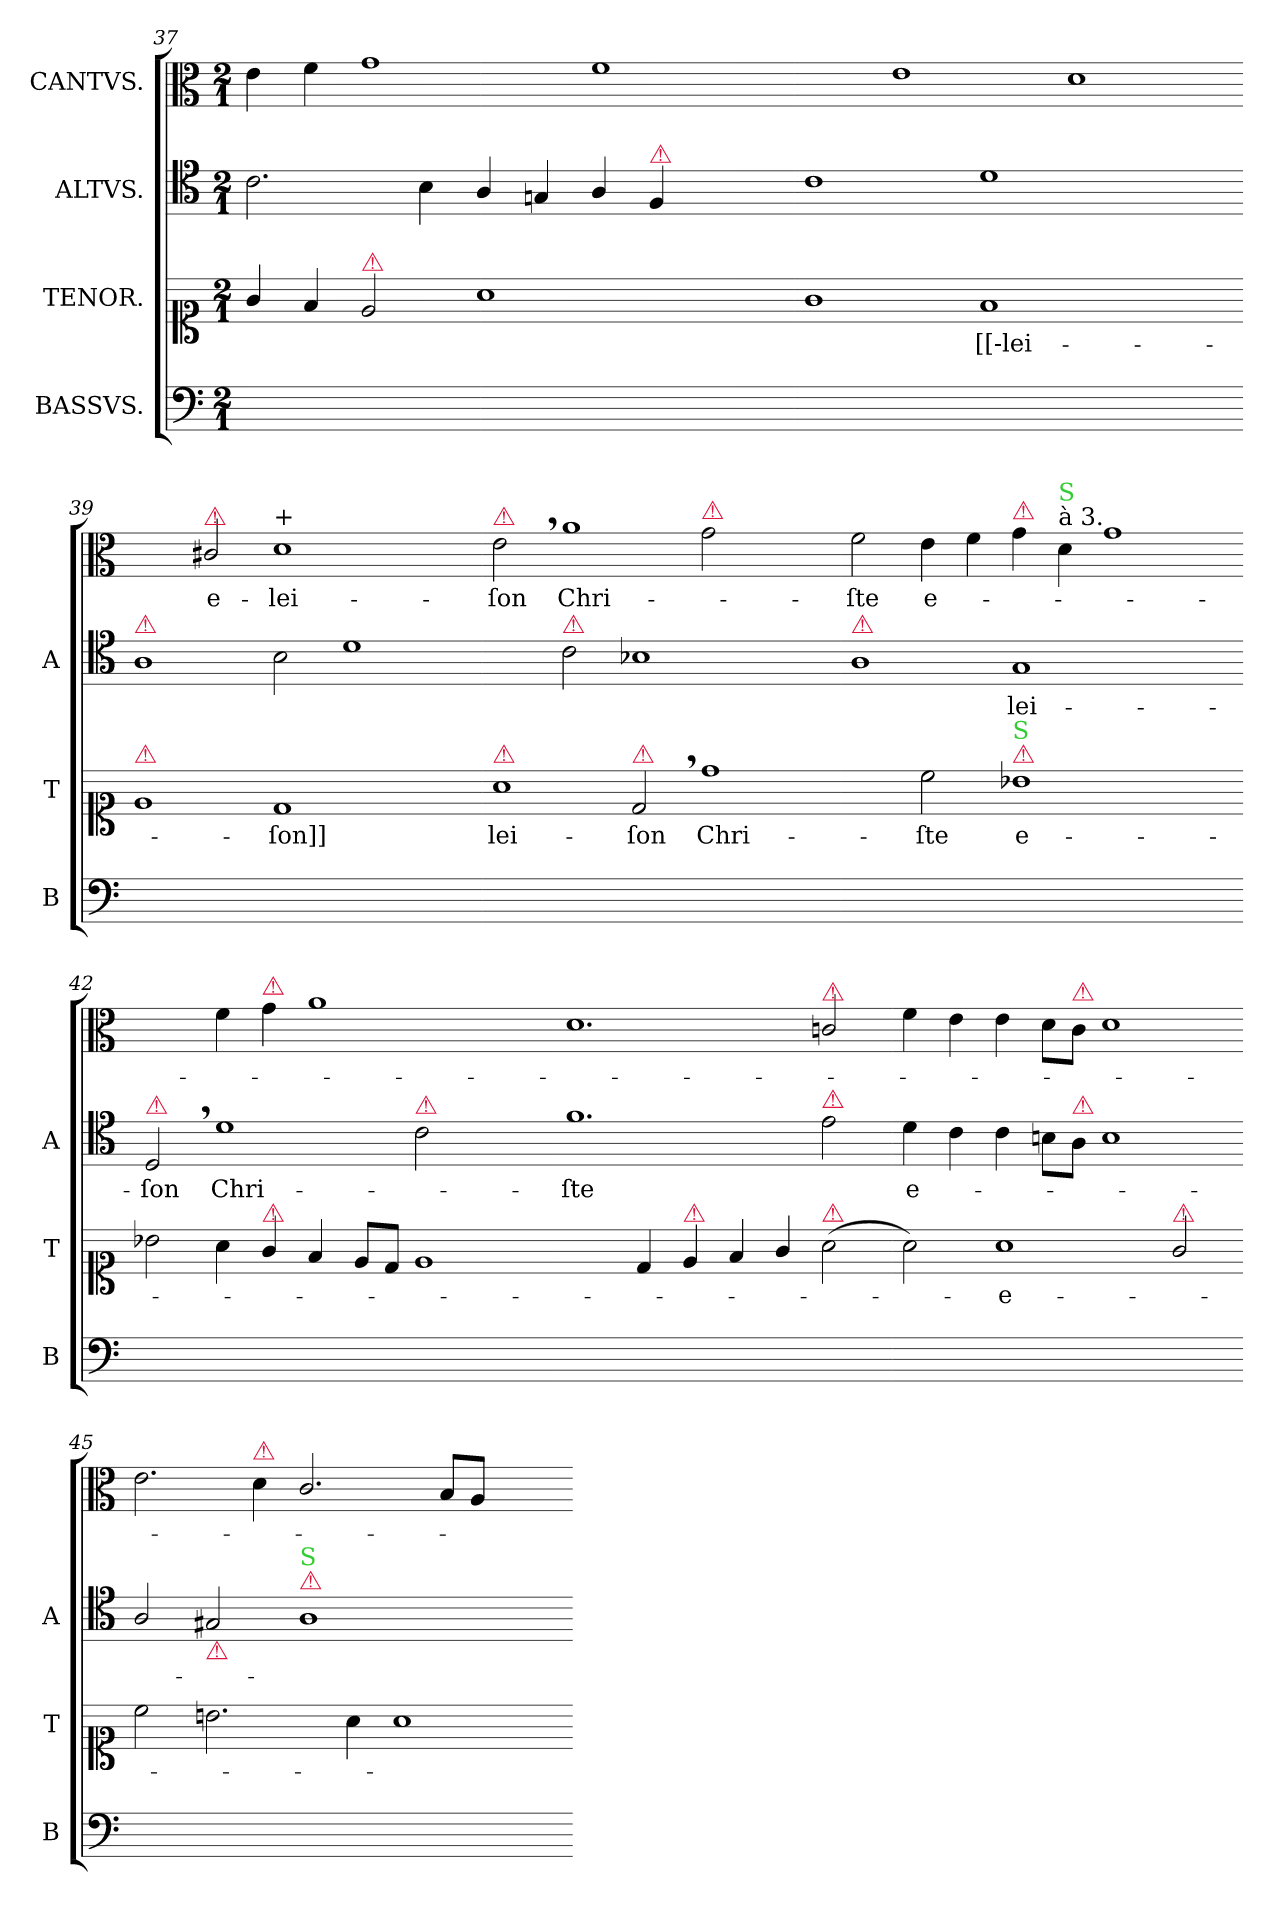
**kern	**kern	**text	**kern	**text	**kern	**text
*part4	*part3	*part3	*part2	*part2	*part1	*part1
*staff4	*staff3	*staff3	*staff2	*staff2	*staff1	*staff1
*I"BASSVS.	*I"TENOR.	*	*I"ALTVS.	*	*I"CANTVS.	*
*I'B	*I'T	*	*I'A	*	*	*
*clefF4	*clefC1	*	*clefC4	*	*clefC3	*
*k[]	*k[]	*	*k[]	*	*k[]	*
*M2/1	*M2/1	*	*M2/1	*	*M2/1	*
=37	=37	=37	=37	=37	=37	=37
0ryy	4g/	.	2.c\	.	4e\	.
.	4f/	.	.	.	4f\	.
!	!LO:TX:a:color=crimson:t=⚠	!	!	!	!	!
.	2e/	.	.	.	1g	.
.	.	.	4B\	.	.	.
.	1a	.	4A/	.	.	.
.	.	.	4Gn/	.	.	.
.	.	.	4A/	.	1f\	.
!	!	!	!LO:TX:a:color=crimson:t=⚠	!	!	!
.	.	.	4F/	.	.	.
2ryy	2ryy	.	2ryy	.	.	.
=38-	=38-	=38-	=38-	=38-	=38-	=38-
0ryy	1g	.	1c	.	2ryy	.
.	.	.	.	.	1e	.
.	1f	[[-lei-	1d	.	.	.
.	.	.	.	.	1d\	.
2ryy	2ryy	.	2ryy	.	.	.
=39-	=39-	=39-	=39-	=39-	=39-	=39-
!	!	!	!LO:TX:a:color=crimson:t=⚠	!	!	!
!	!LO:TX:a:color=crimson:t=⚠	!	!	!	!	!
0ryy	1e	.	1A	.	2ryy	.
!	!	!	!	!	!LO:TX:a:color=crimson:t=⚠	!
.	.	.	.	.	2c#X/	-e-
!	!	!	!	!	!LO:TX:a:t=+	!
.	1d	-ſon]]	2B\	.	1d	-lei-
.	.	.	1d\	.	.	.
2ryy	2ryy	.	.	.	2ryy	.
=40-	=40-	=40-	=40-	=40-	=40-	=40-
!	!	!	!	!	!LO:TX:a:color=crimson:t=⚠	!
!	!LO:TX:a:color=crimson:t=⚠	!	!	!	!	!
0ryy	1a	-lei-	2ryy	.	2e,\	-ſon
!	!	!	!LO:TX:a:color=crimson:t=⚠	!	!	!
.	.	.	2c\	.	1a	Chri-
!	!LO:TX:a:color=crimson:t=⚠	!	!	!	!	!
.	2d,/	-ſon	1B-X	.	.	.
!	!	!	!	!	!LO:TX:a:color=crimson:t=⚠	!
.	1dd\	Chri-	.	.	2g\	.
2ryy	.	.	2ryy	.	2ryy	.
=41-	=41-	=41-	=41-	=41-	=41-	=41-
!	!	!	!LO:TX:a:color=crimson:t=⚠	!	!	!
0ryy	2ryy	.	1A	.	2f\	-ſte
.	2cc\	-ſte	.	.	4e\	e-
.	.	.	.	.	4f\	.
!	!	!	!	!	!LO:TX:a:color=crimson:t=⚠	!
!	!LO:TX:a:color=crimson:t=⚠	!	!	!	!	!
!	!LO:TX:a:color=limegreen:t=S	!	!	!	!	!
.	1b-X	e-	1G	-lei-	4g\	.
!	!	!	!	!	!LO:TX:a:t=à 3.	!
!	!	!	!	!	!LO:TX:a:color=limegreen:t=S	!
.	.	.	.	.	4d\	.
.	.	.	.	.	1g\	.
2ryy	2ryy	.	2ryy	.	.	.
=42-	=42-	=42-	=42-	=42-	=42-	=42-
!	!	!	!LO:TX:a:color=crimson:t=⚠	!	!	!
0ryy	2b-X\	.	2D,/	-ſon	2ryy	.
.	4a\	.	1d	Chri-	4f\	.
!	!	!	!	!	!LO:TX:a:color=crimson:t=⚠	!
!	!LO:TX:a:color=crimson:t=⚠	!	!	!	!	!
.	4g/	.	.	.	4g\	.
.	4f/	.	.	.	1a	.
.	8e/L	.	.	.	.	.
.	8d/J	.	.	.	.	.
!	!	!	!LO:TX:a:color=crimson:t=⚠	!	!	!
.	1e/	.	2c\	.	.	.
2ryy	.	.	2ryy	.	2ryy	.
=43-	=43-	=43-	=43-	=43-	=43-	=43-
0ryy	2ryy	.	1.f	-ſte	1.d	.
.	4d/	.	.	.	.	.
!	!LO:TX:a:color=crimson:t=⚠	!	!	!	!	!
.	4e/	.	.	.	.	.
.	4f/	.	.	.	.	.
.	4g/	.	.	.	.	.
!	!	!	!	!	!LO:TX:a:color=crimson:t=⚠	!
!	!	!	!LO:TX:a:color=crimson:t=⚠	!	!	!
!	!LO:TX:a:color=crimson:t=⚠	!	!	!	!	!
.	(<2a\	.	2e\	.	2cn/	.
=44-	=44-	=44-	=44-	=44-	=44-	=44-
0ryy	2a\)	.	4d\	e-	4f\	.
.	.	.	4c\	.	4e\	.
.	1a	-e-	4c\	.	4e\	.
.	.	.	8Bn\L	.	8d\L	.
!	!	!	!	!	!LO:TX:a:color=crimson:t=⚠	!
!	!	!	!LO:TX:a:color=crimson:t=⚠	!	!	!
.	.	.	8A\J	.	8c\J	.
.	.	.	1B	.	1d	.
!	!LO:TX:a:color=crimson:t=⚠	!	!	!	!	!
.	2g/	.	.	.	.	.
=45-	=45-	=45-	=45-	=45-	=45-	=45-
0ryy	2cc\	.	2A/	.	2.e\	.
!	!	!	!LO:TX:b:color=crimson:t=⚠	!	!	!
.	2.bn\	.	2G#X/	.	.	.
!	!	!	!	!	!LO:TX:a:color=crimson:t=⚠	!
.	.	.	.	.	4d\	.
!	!	!	!LO:TX:a:color=crimson:t=⚠	!	!	!
!	!	!	!LO:TX:a:color=limegreen:t=S	!	!	!
.	.	.	1A	.	2.c/	.
.	4a\	.	.	.	.	.
.	1a\	.	.	.	.	.
.	.	.	.	.	8B/L	.
.	.	.	.	.	8A/J	.
2ryy	.	.	2ryy	.	2ryy	.
=-	=-	=-	=-	=-	=-	=-
*-	*-	*-	*-	*-	*-	*-
